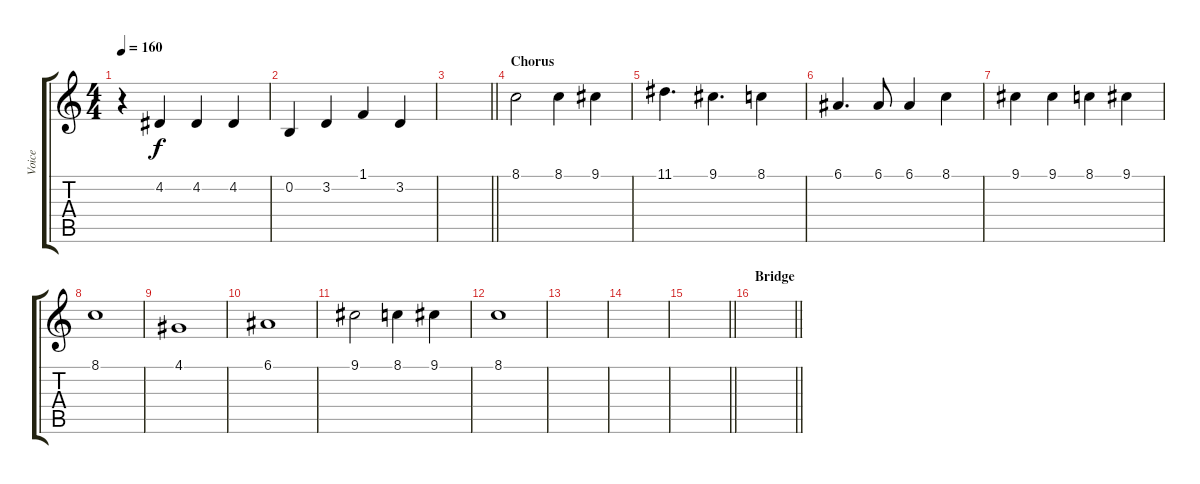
\track ("Voice " "Voice ") {instrument lead6voice}
\staff {score tabs}
\tuning (E4 B3 G3 D3 A2 E2) {hide}
\ts (4 4)
\tempo 160
\clef g2
\ks c
r.4{dy f} 4.2.4 4.2.4 4.2.4 |
0.2.4 3.2.4 1.1.4 3.2.4 |
\barLineRight lightlight
|
\section ("" "Chorus")
8.1.2 8.1.4 9.1.4 |
11.1.4{d} 9.1.4{d} 8.1.4 |
6.1.4{d} 6.1.8 6.1.4 8.1.4 |
9.1.4 9.1.4 8.1.4 9.1.4 |
8.1.1 |
4.1.1 |
6.1.1 |
9.1.2 8.1.4 9.1.4 |
8.1.1 |
|
|
\barLineRight lightlight
|
\section ("" "Bridge ")
\barLineRight lightlight
